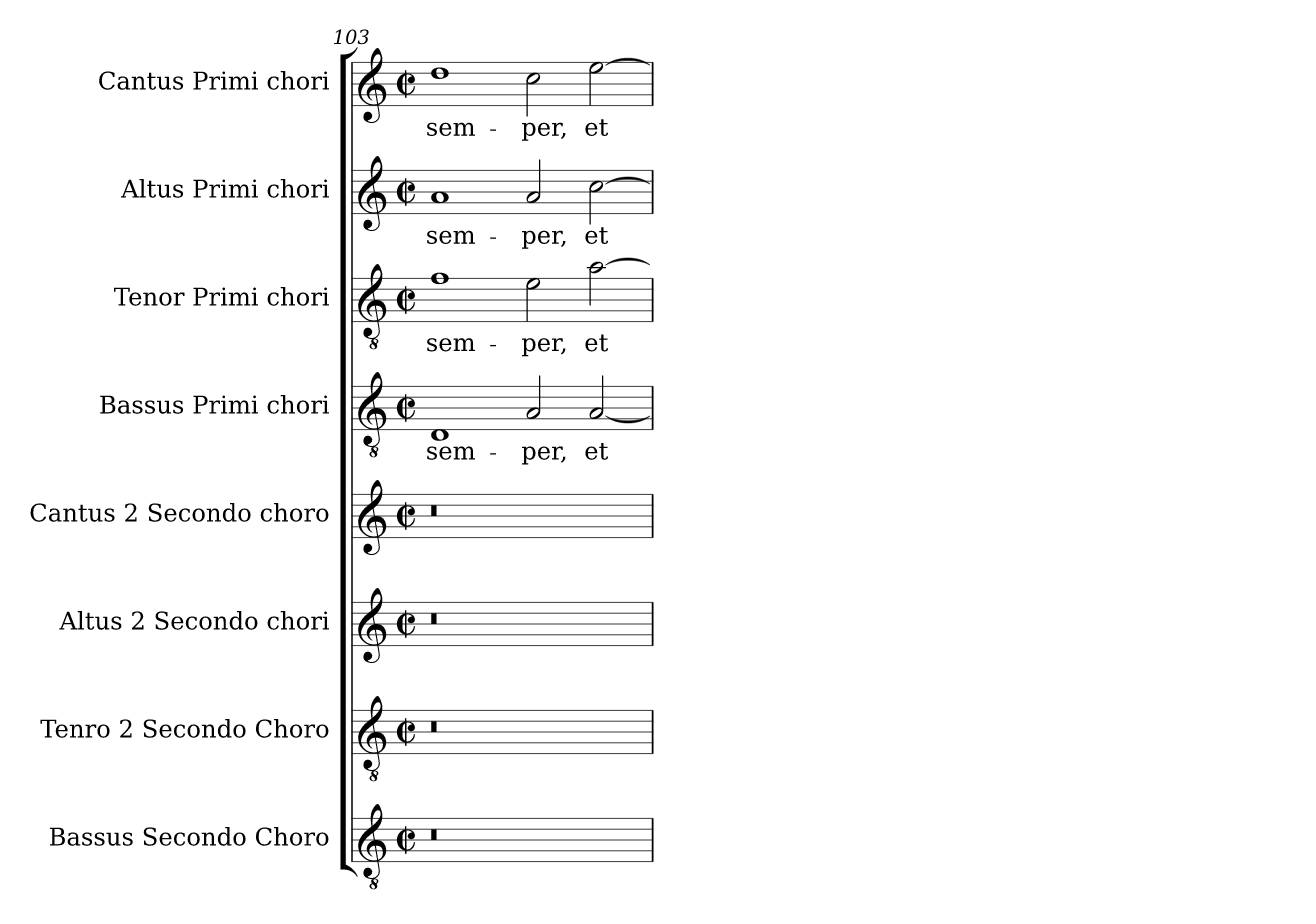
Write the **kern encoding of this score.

**kern	**kern	**kern	**kern	**kern	**text	**kern	**text	**kern	**text	**kern	**text
*part8	*part7	*part6	*part5	*part4	*part4	*part3	*part3	*part2	*part2	*part1	*part1
*staff8	*staff7	*staff6	*staff5	*staff4	*staff4	*staff3	*staff3	*staff2	*staff2	*staff1	*staff1
*I"Bassus  Secondo Choro	*I"Tenro 2  Secondo Choro	*I"Altus 2  Secondo chori	*I"Cantus 2  Secondo choro	*I"Bassus  Primi chori	*	*I"Tenor  Primi chori	*	*I"Altus  Primi chori	*	*I"Cantus  Primi chori	*
*I'Ch	*I'Ch	*I'Ch	*I'Ch	*I'Ch	*	*I'Ch	*	*I'Ch	*	*I'Ch	*
!!LO:PB:g=z
*clefGv2	*clefGv2	*clefG2	*clefG2	*clefGv2	*	*clefGv2	*	*clefG2	*	*clefG2	*
*M2/2	*M2/2	*M2/2	*M2/2	*M2/2	*	*M2/2	*	*M2/2	*	*M2/2	*
*met(c|)	*met(c|)	*met(c|)	*met(c|)	*met(c|)	*	*met(c|)	*	*met(c|)	*	*met(c|)	*
=103	=103	=103	=103	=103	=103	=103	=103	=103	=103	=103	=103
!	!	!	!	!	!LO:LY:b:cj	!	!LO:LY:b:cj	!	!LO:LY:b:cj	!	!LO:LY:b:cj
0r	0r	0r	0r	1D	sem-	1f	sem-	1a	sem-	1dd	sem-
!	!	!	!	!	!LO:LY:b:cj	!	!LO:LY:b:cj	!	!LO:LY:b:cj	!	!LO:LY:b:cj
.	.	.	.	2A/	-per,	2e\	-per,	2a/	-per,	2cc\	-per,
!	!	!	!	!	!LO:LY:b:cj	!	!LO:LY:b:cj	!	!LO:LY:b:cj	!	!LO:LY:b:cj
.	.	.	.	[<2A/	et	[>2a\	et	[>2cc\	et	[>2ee\	et
=	=	=	=	=	=	=	=	=	=	=	=
*-	*-	*-	*-	*-	*-	*-	*-	*-	*-	*-	*-
